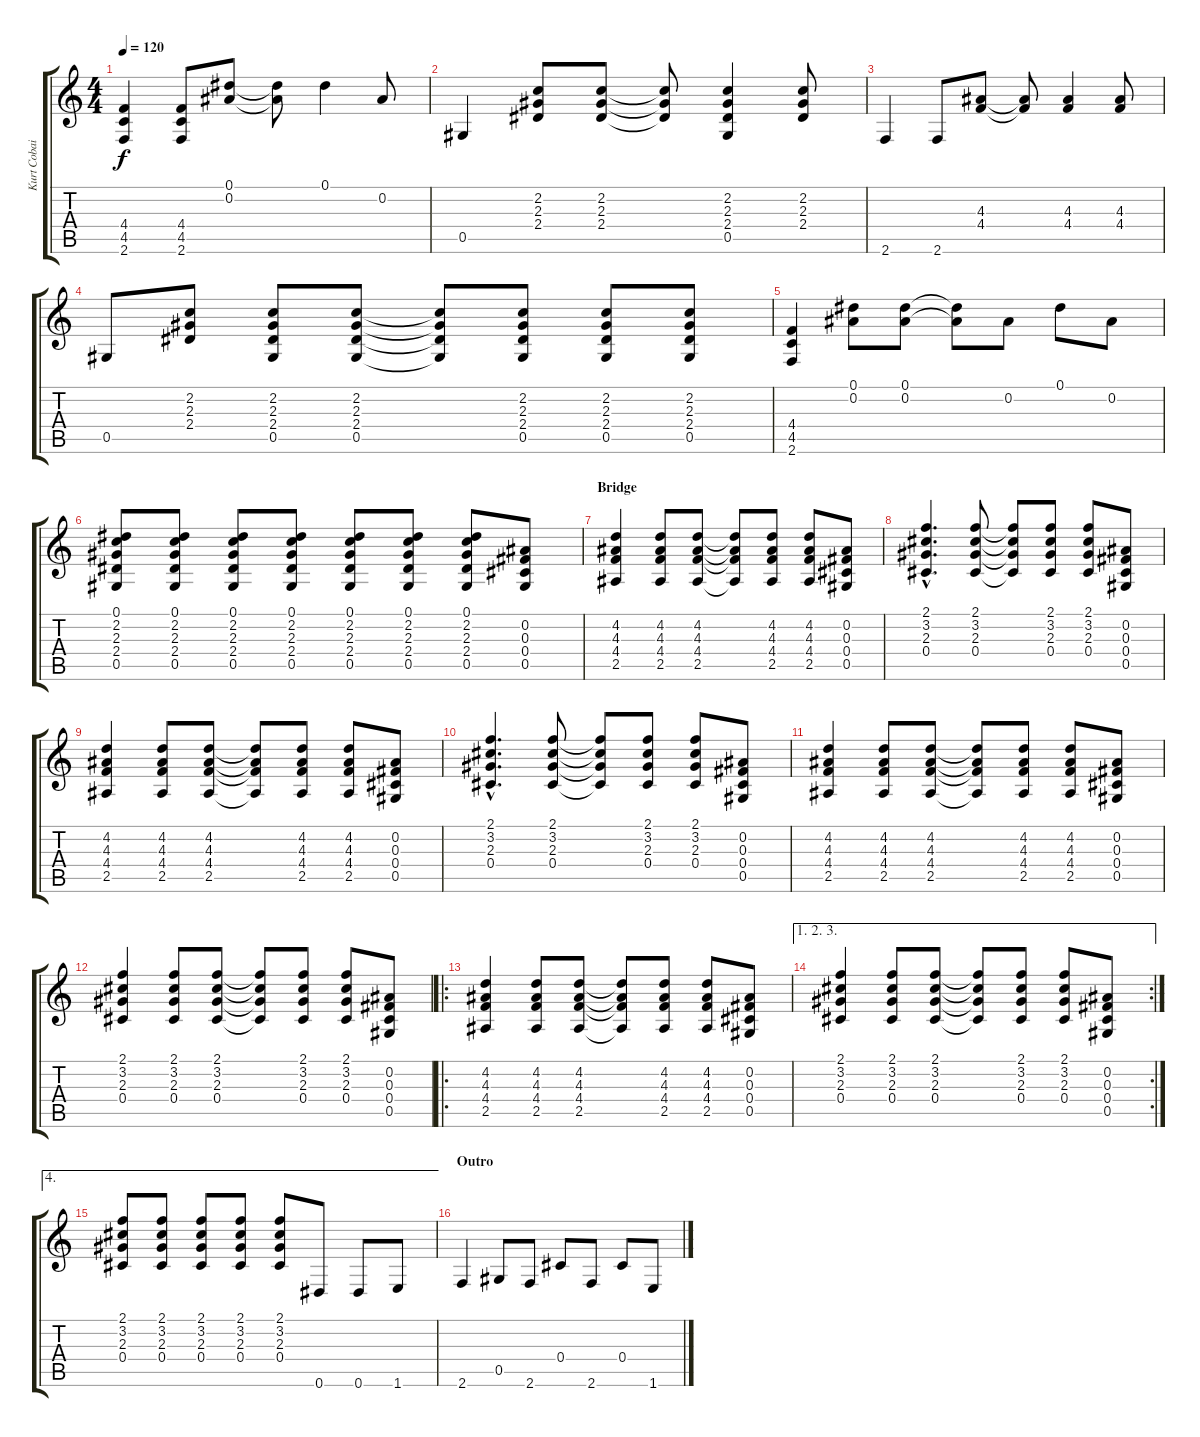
\track ("Kurt Cobain" "Kurt Cobai") {instrument acousticguitarsteel}
\staff {score tabs}
\tuning (Eb4 Bb3 Gb3 Db3 Ab2 Eb2) {hide}
\ts (4 4)
\tempo 120
\clef g2
\ks c
(4.4 4.5 2.6).4{dy f} (4.4 4.5 2.6).8 (0.1 0.2).8 (0.1{t} 0.2{t}).8 0.1.4 0.2.8 |
0.5.4 (2.2 2.3 2.4).8 (2.2 2.3 2.4).8 (2.2{t} 2.3{t} 2.4{t}).8 (2.2 2.3 2.4 0.5).4 (2.2 2.3 2.4).8 |
2.6.4 2.6.8 (4.3 4.4).8 (4.3{t} 4.4{t}).8 (4.3 4.4).4 (4.3 4.4).8 |
0.5.8 (2.2 2.3 2.4).8 (2.2 2.3 2.4 0.5).8 (2.2 2.3 2.4 0.5).8 (2.2{t} 2.3{t} 2.4{t} 0.5{t}).8 (2.2 2.3 2.4 0.5).8 (2.2 2.3 2.4 0.5).8 (2.2 2.3 2.4 0.5).8 |
(4.4 4.5 2.6).4 (0.1 0.2).8 (0.1 0.2).8 (0.1{t} 0.2{t}).8 0.2.8 0.1.8 0.2.8 |
(0.1 2.2 2.3 2.4 0.5).8 (0.1 2.2 2.3 2.4 0.5).8 (0.1 2.2 2.3 2.4 0.5).8 (0.1 2.2 2.3 2.4 0.5).8 (0.1 2.2 2.3 2.4 0.5).8 (0.1 2.2 2.3 2.4 0.5).8 (0.1 2.2 2.3 2.4 0.5).8 (0.2 0.3 0.4 0.5).8 |
\section ("" "Bridge")
(4.2 4.3 4.4 2.5).4 (4.2 4.3 4.4 2.5).8 (4.2 4.3 4.4 2.5).8 (4.2{t} 4.3{t} 4.4{t} 2.5{t}).8 (4.2 4.3 4.4 2.5).8 (4.2 4.3 4.4 2.5).8 (0.2 0.3 0.4 0.5).8 |
(2.1{hac} 3.2{hac} 2.3{hac} 0.4{hac}).4{d} (2.1 3.2 2.3 0.4).8 (2.1{t} 3.2{t} 2.3{t} 0.4{t}).8 (2.1 3.2 2.3 0.4).8 (2.1 3.2 2.3 0.4).8 (0.2 0.3 0.4 0.5).8 |
(4.2 4.3 4.4 2.5).4 (4.2 4.3 4.4 2.5).8 (4.2 4.3 4.4 2.5).8 (4.2{t} 4.3{t} 4.4{t} 2.5{t}).8 (4.2 4.3 4.4 2.5).8 (4.2 4.3 4.4 2.5).8 (0.2 0.3 0.4 0.5).8 |
(2.1{hac} 3.2{hac} 2.3{hac} 0.4{hac}).4{d} (2.1 3.2 2.3 0.4).8 (2.1{t} 3.2{t} 2.3{t} 0.4{t}).8 (2.1 3.2 2.3 0.4).8 (2.1 3.2 2.3 0.4).8 (0.2 0.3 0.4 0.5).8 |
(4.2 4.3 4.4 2.5).4 (4.2 4.3 4.4 2.5).8 (4.2 4.3 4.4 2.5).8 (4.2{t} 4.3{t} 4.4{t} 2.5{t}).8 (4.2 4.3 4.4 2.5).8 (4.2 4.3 4.4 2.5).8 (0.2 0.3 0.4 0.5).8 |
(2.1 3.2 2.3 0.4).4 (2.1 3.2 2.3 0.4).8 (2.1 3.2 2.3 0.4).8 (2.1{t} 3.2{t} 2.3{t} 0.4{t}).8 (2.1 3.2 2.3 0.4).8 (2.1 3.2 2.3 0.4).8 (0.2 0.3 0.4 0.5).8 |
\ro
(4.2 4.3 4.4 2.5).4 (4.2 4.3 4.4 2.5).8 (4.2 4.3 4.4 2.5).8 (4.2{t} 4.3{t} 4.4{t} 2.5{t}).8 (4.2 4.3 4.4 2.5).8 (4.2 4.3 4.4 2.5).8 (0.2 0.3 0.4 0.5).8 |
\ae (1 2 3)
\rc 2
(2.1 3.2 2.3 0.4).4 (2.1 3.2 2.3 0.4).8 (2.1 3.2 2.3 0.4).8 (2.1{t} 3.2{t} 2.3{t} 0.4{t}).8 (2.1 3.2 2.3 0.4).8 (2.1 3.2 2.3 0.4).8 (0.2 0.3 0.4 0.5).8 |
\ae 4
(2.1 3.2 2.3 0.4).8 (2.1 3.2 2.3 0.4).8 (2.1 3.2 2.3 0.4).8 (2.1 3.2 2.3 0.4).8 (2.1 3.2 2.3 0.4).8 0.6.8 0.6.8 1.6.8 |
\section ("" "Outro")
2.6.4 0.5.8 2.6.8 0.4.8 2.6.8 0.4.8 1.6.8
